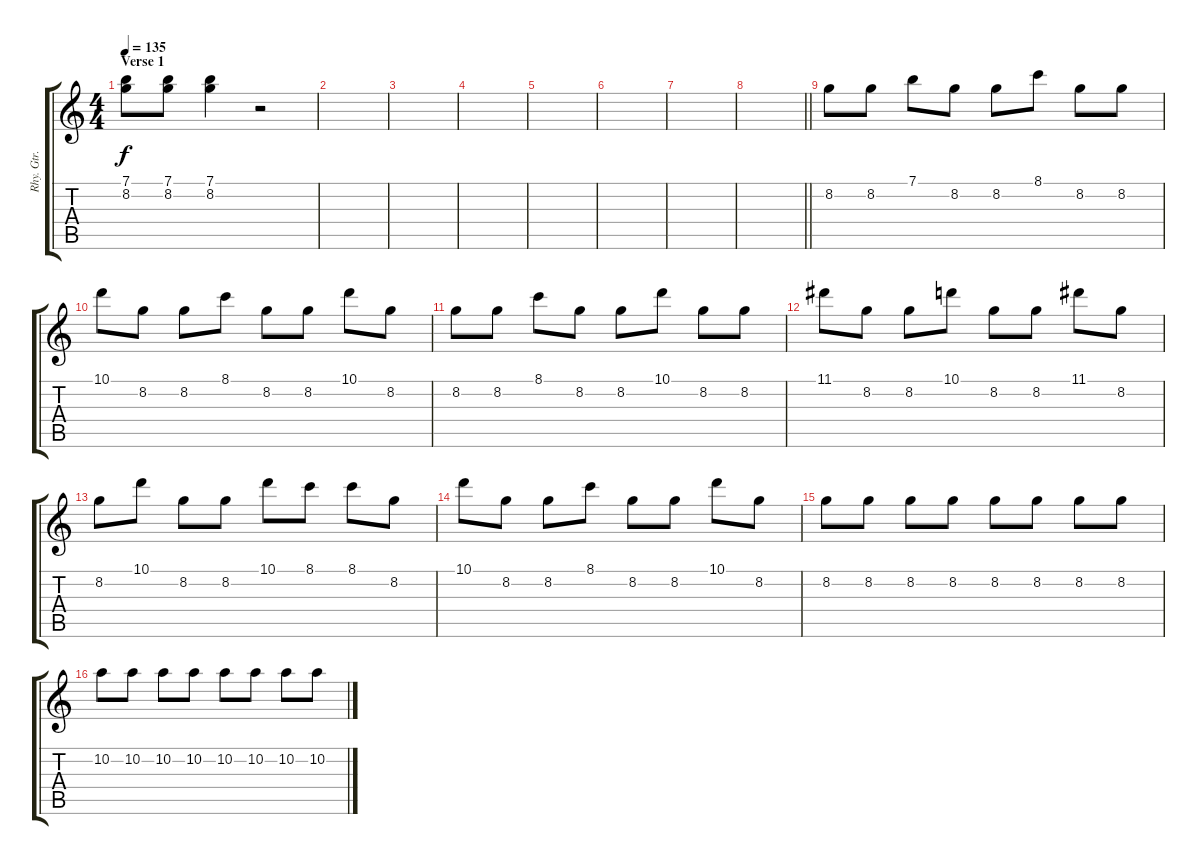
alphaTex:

\track ("Rhy. Gtr. 4" "Rhy. Gtr. ") {instrument distortionguitar}
\staff {score tabs}
\tuning (E4 B3 G3 D3 A2 D2) {hide}
\ts (4 4)
\section ("" "Verse 1")
\tempo 135
\clef g2
\ks c
(7.1 8.2).8{dy f} (7.1 8.2).8 (7.1 8.2).4 r.2 |
|
|
|
|
|
|
\barLineRight lightlight
|
\section ("" "")
8.2.8{volume 3} 8.2.8 7.1.8 8.2.8 8.2.8 8.1.8 8.2.8 8.2.8 |
10.1.8 8.2.8 8.2.8 8.1.8 8.2.8 8.2.8 10.1.8 8.2.8 |
8.2.8 8.2.8 8.1.8 8.2.8 8.2.8 10.1.8 8.2.8 8.2.8 |
11.1.8 8.2.8 8.2.8 10.1.8 8.2.8 8.2.8 11.1.8 8.2.8 |
8.2.8 10.1.8 8.2.8 8.2.8 10.1.8 8.1.8 8.1.8 8.2.8 |
10.1.8 8.2.8 8.2.8 8.1.8 8.2.8 8.2.8 10.1.8 8.2.8 |
8.2.8 8.2.8 8.2.8 8.2.8 8.2.8 8.2.8 8.2.8 8.2.8 |
10.2.8 10.2.8 10.2.8 10.2.8 10.2.8 10.2.8 10.2.8 10.2.8
